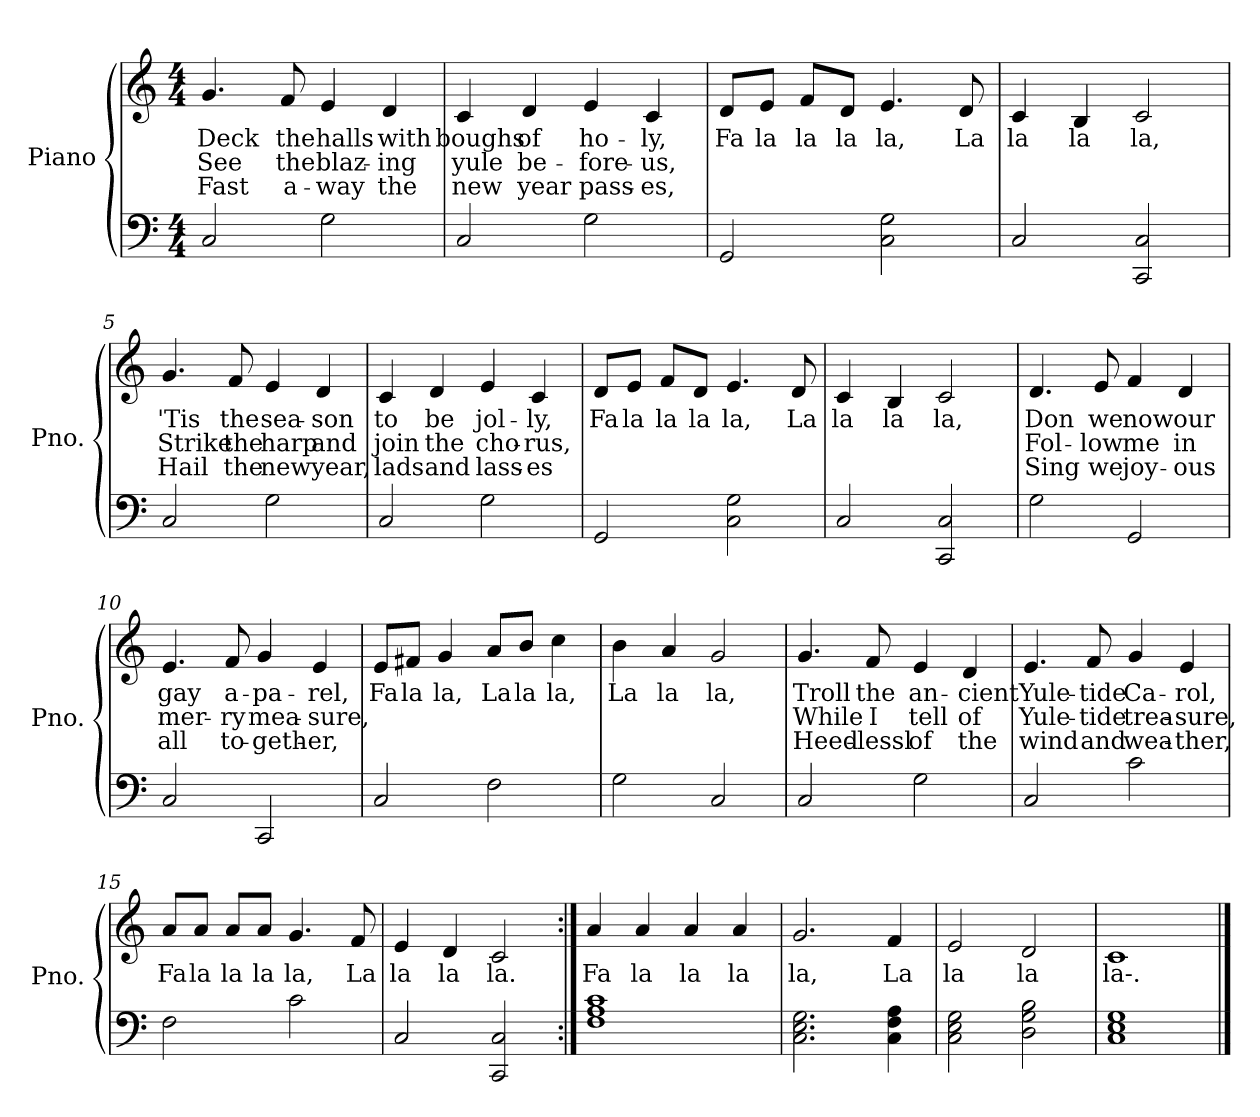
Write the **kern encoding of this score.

**kern	**kern	**text	**text	**text
*part1	*part1	*part1	*part1	*part1
*staff2	*staff1	*staff1	*staff1	*staff1
*I"Piano	*	*	*	*
*I'Pno.	*	*	*	*
*stria5	*stria5	*	*	*
*clefF4	*clefG2	*	*	*
*k[]	*k[]	*	*	*
*M4/4	*M4/4	*	*	*
*MM135	*MM135	*	*	*
=1	=1	=1	=1	=1
2C	4.g	Deck	See	Fast
.	8f	the	the	a-
2G	4e	halls	blaz-	-way
.	4d	with	-ing	the
=2	=2	=2	=2	=2
2C	4c	boughs	yule	new
.	4d	of	be-	year
2G	4e	ho-	-fore-	pass-
.	4c	ly,	-us,	-es,
=3	=3	=3	=3	=3
2GG	8dL	Fa	.	.
.	8eJ	la	.	.
.	8fL	la	.	.
.	8dJ	la	.	.
2C 2G	4.e	la,	.	.
.	8d	La	.	.
=4	=4	=4	=4	=4
2C	4c	la	.	.
.	4B	la	.	.
2CC 2C	2c	la,	.	.
=5	=5	=5	=5	=5
2C	4.g	'Tis	Strike	Hail
.	8f	the	the	the
2G	4e	sea-	harp	new
.	4d	son	and	year,
=6	=6	=6	=6	=6
2C	4c	to	join	lads
.	4d	be	the	and
2G	4e	jol-	cho-	lass-
.	4c	ly,	-rus,	-es
=7	=7	=7	=7	=7
2GG	8dL	Fa	.	.
.	8eJ	la	.	.
.	8fL	la	.	.
.	8dJ	la	.	.
2G 2C	4.e	la,	.	.
.	8d	La	.	.
=8	=8	=8	=8	=8
2C	4c	la	.	.
.	4B	la	.	.
2CC 2C	2c	la,	.	.
=9	=9	=9	=9	=9
2G	4.d	Don	Fol-	Sing
.	8e	we	-low	we
2GG	4f	now	me	joy-
.	4d	our	in	-ous
=10	=10	=10	=10	=10
2C	4.e	gay	mer-	all
.	8f	a-	-ry	to-
2CC	4g	pa-	mea-	-geth-
.	4e	rel,	-sure,	-er,
=11	=11	=11	=11	=11
2C	8eL	Fa	.	.
.	8f#XJ	la	.	.
.	4g	la,	.	.
2F	8aL	La	.	.
.	8bJ	la	.	.
.	4cc	la,	.	.
=12	=12	=12	=12	=12
2G	4b	La	.	.
.	4a	la	.	.
2C	2g	la,	.	.
=13	=13	=13	=13	=13
2C	4.g	Troll	While	Heed-
.	8f	the	I	-lessl
2G	4e	an-	tell	of
.	4d	cient	of	the
=14	=14	=14	=14	=14
2C	4.e	Yule-	Yule-	wind
.	8f	tide	-tide	and
2c	4g	Ca-	trea-	wea-
.	4e	rol,	-sure,	-ther,
=15	=15	=15	=15	=15
2F	8aL	Fa	.	.
.	8aJ	la	.	.
.	8aL	la	.	.
.	8aJ	la	.	.
2c	4.g	la,	.	.
.	8f	La	.	.
=16	=16	=16	=16	=16
2C	4e	la	.	.
.	4d	la	.	.
2C 2CC	2c	la.	.	.
=17:|!	=17:|!	=17:|!	=17:|!	=17:|!
1F 1A 1c	4a	Fa	.	.
.	4a	la	.	.
.	4a	la	.	.
.	4a	la	.	.
=18	=18	=18	=18	=18
2.C 2.G 2.E	2.g	la,	.	.
4C 4F 4A	4f	La	.	.
=19	=19	=19	=19	=19
2C 2E 2G	2e	la	.	.
2D 2G 2B	2d	la	.	.
=20	=20	=20	=20	=20
1C 1E 1G	1c	la-.	.	.
==	==	==	==	==
*-	*-	*-	*-	*-
